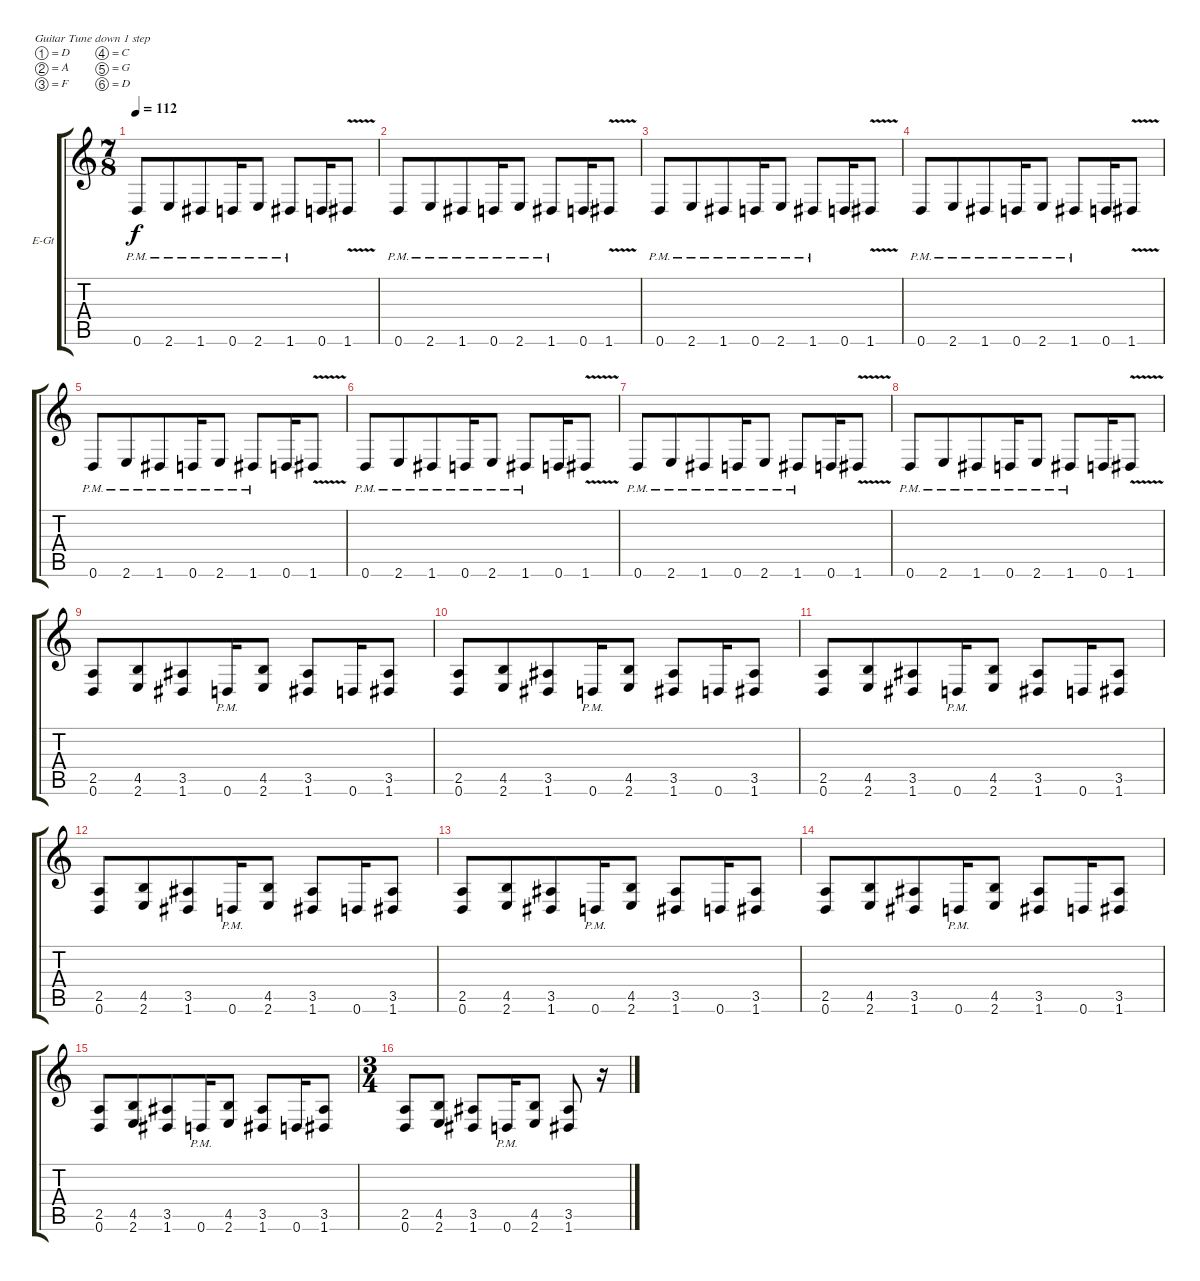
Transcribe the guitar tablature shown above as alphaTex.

\bracketExtendMode groupsimilarinstruments
\firstSystemTrackNameOrientation horizontal
\otherSystemsTrackNameOrientation horizontal
\track ("Logan Mader" "E-Gt") {instrument overdrivenguitar}
\staff {score tabs}
\tuning (D4 A3 F3 C3 G2 D2)
\ts (7 8)
\tempo 112
\clef g2
\ks c
0.6{pm}.8{dy f} 2.6{pm}.8 1.6{pm}.8 0.6{pm}.16 2.6{pm}.8 1.6{pm}.8 0.6.16 1.6{v}.8 |
0.6{pm}.8 2.6{pm}.8 1.6{pm}.8 0.6{pm}.16 2.6{pm}.8 1.6{pm}.8 0.6.16 1.6{v}.8 |
0.6{pm}.8 2.6{pm}.8 1.6{pm}.8 0.6{pm}.16 2.6{pm}.8 1.6{pm}.8 0.6.16 1.6{v}.8 |
0.6{pm}.8 2.6{pm}.8 1.6{pm}.8 0.6{pm}.16 2.6{pm}.8 1.6{pm}.8 0.6.16 1.6{v}.8 |
0.6{pm}.8 2.6{pm}.8 1.6{pm}.8 0.6{pm}.16 2.6{pm}.8 1.6{pm}.8 0.6.16 1.6{v}.8 |
0.6{pm}.8 2.6{pm}.8 1.6{pm}.8 0.6{pm}.16 2.6{pm}.8 1.6{pm}.8 0.6.16 1.6{v}.8 |
0.6{pm}.8 2.6{pm}.8 1.6{pm}.8 0.6{pm}.16 2.6{pm}.8 1.6{pm}.8 0.6.16 1.6{v}.8 |
0.6{pm}.8 2.6{pm}.8 1.6{pm}.8 0.6{pm}.16 2.6{pm}.8 1.6{pm}.8 0.6.16 1.6{v}.8 |
(2.5 0.6).8 (4.5 2.6).8 (3.5 1.6).8 0.6{pm}.16 (4.5 2.6).8 (3.5 1.6).8 0.6.16 (3.5 1.6).8 |
(2.5 0.6).8 (4.5 2.6).8 (3.5 1.6).8 0.6{pm}.16 (4.5 2.6).8 (3.5 1.6).8 0.6.16 (3.5 1.6).8 |
(2.5 0.6).8 (4.5 2.6).8 (3.5 1.6).8 0.6{pm}.16 (4.5 2.6).8 (3.5 1.6).8 0.6.16 (3.5 1.6).8 |
(2.5 0.6).8 (4.5 2.6).8 (3.5 1.6).8 0.6{pm}.16 (4.5 2.6).8 (3.5 1.6).8 0.6.16 (3.5 1.6).8 |
(2.5 0.6).8 (4.5 2.6).8 (3.5 1.6).8 0.6{pm}.16 (4.5 2.6).8 (3.5 1.6).8 0.6.16 (3.5 1.6).8 |
(2.5 0.6).8 (4.5 2.6).8 (3.5 1.6).8 0.6{pm}.16 (4.5 2.6).8 (3.5 1.6).8 0.6.16 (3.5 1.6).8 |
(2.5 0.6).8 (4.5 2.6).8 (3.5 1.6).8 0.6{pm}.16 (4.5 2.6).8 (3.5 1.6).8 0.6.16 (3.5 1.6).8 |
\ts (3 4)
(2.5 0.6).8 (4.5 2.6).8 (3.5 1.6).8 0.6{pm}.16 (4.5 2.6).8 (3.5 1.6).8 r.16
